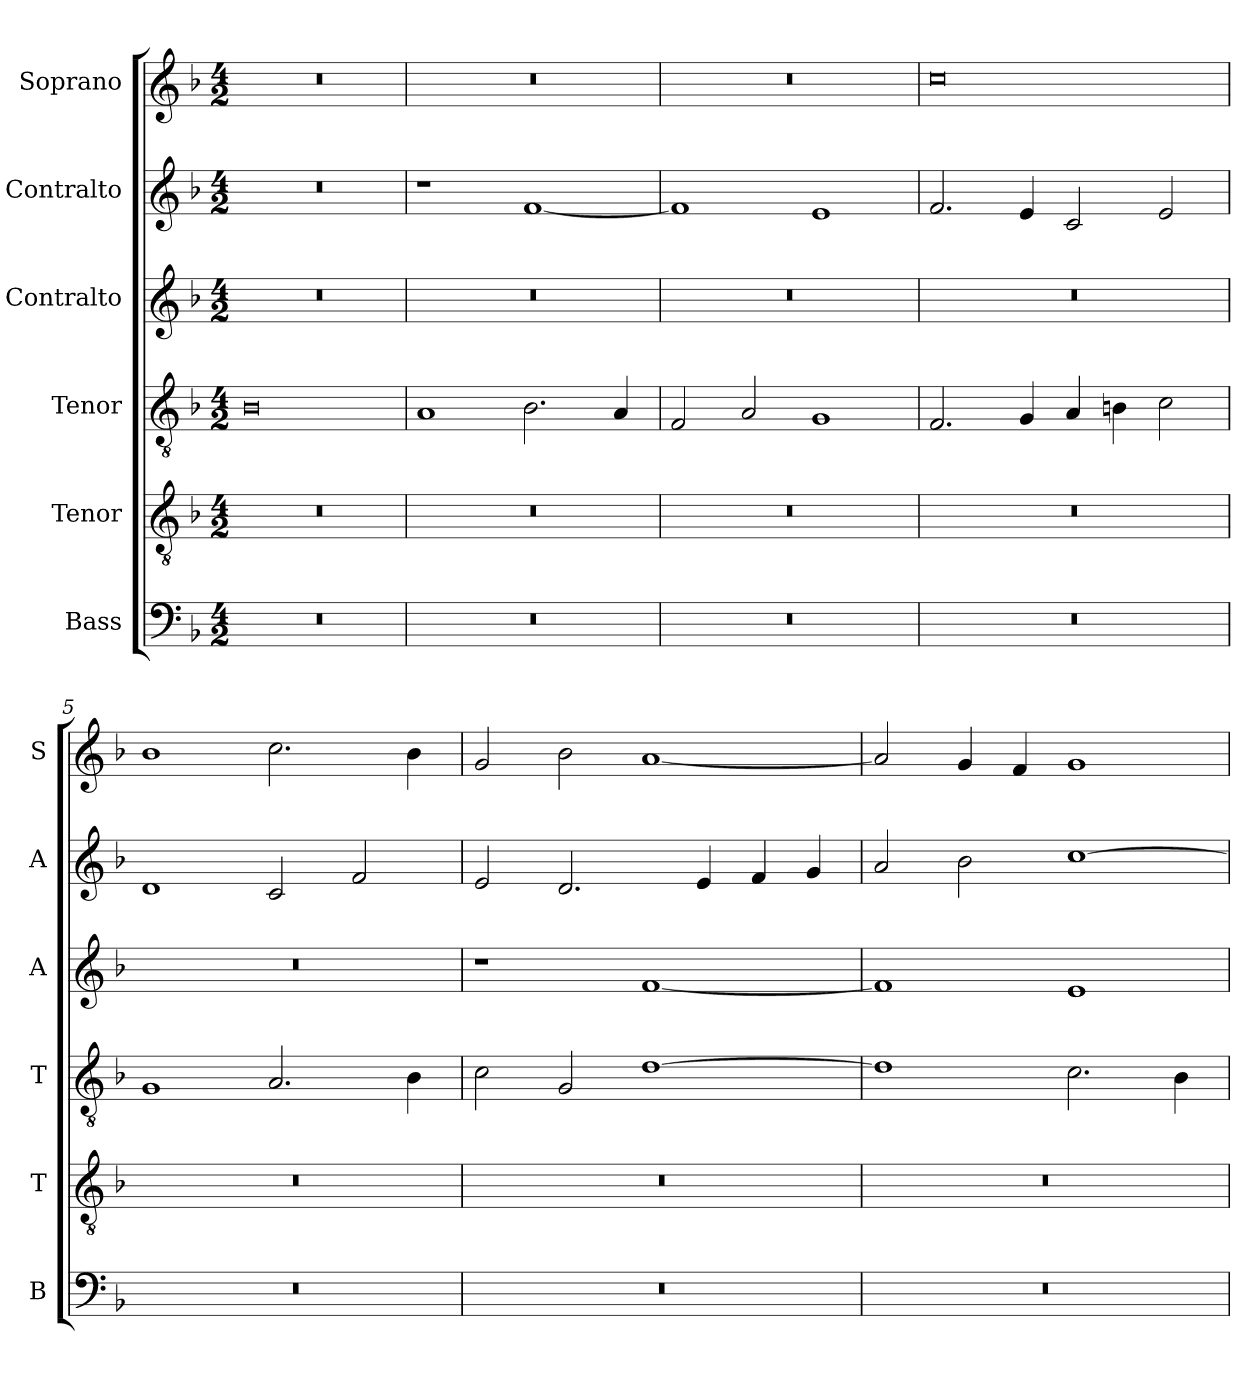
**kern	**kern	**kern	**kern	**kern	**kern
*part6	*part5	*part4	*part3	*part2	*part1
*staff6	*staff5	*staff4	*staff3	*staff2	*staff1
*I"Bass	*I"Tenor	*I"Tenor	*I"Contralto	*I"Contralto	*I"Soprano
*I'B	*I'T	*I'T	*I'A	*I'A	*I'S
*clefF4	*clefGv2	*clefGv2	*clefG2	*clefG2	*clefG2
*k[b-]	*k[b-]	*k[b-]	*k[b-]	*k[b-]	*k[b-]
*F:ion	*F:ion	*F:ion	*F:ion	*F:ion	*F:ion
*M4/2	*M4/2	*M4/2	*M4/2	*M4/2	*M4/2
=1	=1	=1	=1	=1	=1
0r	0r	0B-	0r	0r	0r
=2	=2	=2	=2	=2	=2
0r	0r	1A	0r	1r	0r
.	.	2.B-	.	[1f	.
.	.	4A	.	.	.
=3	=3	=3	=3	=3	=3
0r	0r	2F	0r	1f]	0r
.	.	2A	.	.	.
.	.	1G	.	1e	.
=4	=4	=4	=4	=4	=4
0r	0r	2.F	0r	2.f	0cc
.	.	4G	.	4e	.
.	.	4A	.	2c	.
.	.	4Bn	.	.	.
.	.	2c	.	2e	.
=5	=5	=5	=5	=5	=5
0r	0r	1G	0r	1d	1b-
.	.	2.A	.	2c	2.cc
.	.	.	.	2f	.
.	.	4B-	.	.	4b-
=6	=6	=6	=6	=6	=6
0r	0r	2c	1r	2e	2g
.	.	2G	.	2.d	2b-
.	.	[1d	[1f	.	[1a
.	.	.	.	4e	.
.	.	.	.	4f	.
.	.	.	.	4g	.
=7	=7	=7	=7	=7	=7
0r	0r	1d]	1f]	2a	2a]
.	.	.	.	2b-	4g
.	.	.	.	.	4f
.	.	2.c	1e	[1cc	1g
.	.	4B-	.	.	.
=	=	=	=	=	=
*-	*-	*-	*-	*-	*-
